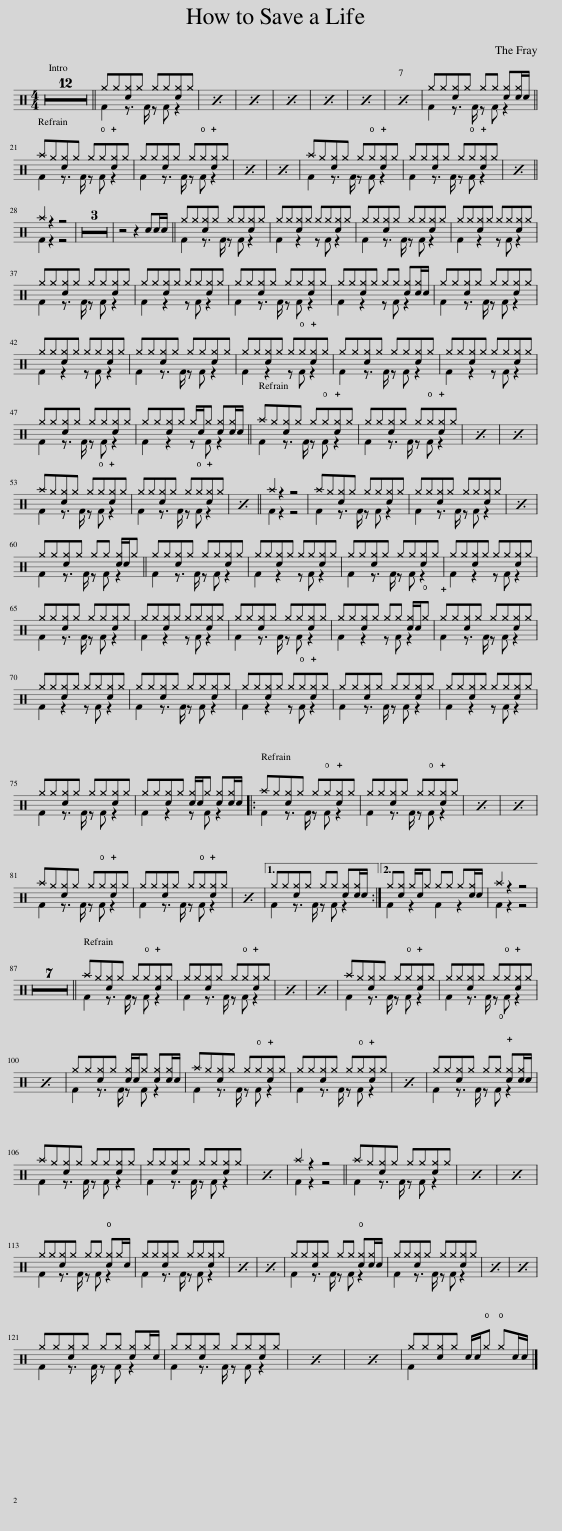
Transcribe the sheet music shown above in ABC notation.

X:1
%%score ( 1 2 )
L:1/8
M:4/4
I:linebreak $
K:C
V:1 perc
K:none
V:2 perc
K:none
V:1
 z8 | z8 | z8 | z8 | z8 | %5
 z8 | z8 | z8 | z8 | z8 | %10
 z8 | z8 || ^g^g[c^g]^g ^g^g[c^g]^g | x8 | x8 | %15
 x8 | x8 | x8 | x8 | ^g^g[c^g]^g ^g^g [c^g][c^g]/c/ ||$ %20
 ^a^g[c^g]^g ^g!open!^g!plus![c^g]^g | ^g^g[c^g]^g ^g!open!^g!plus![c^g]^g | x8 | x8 | ^a^g[c^g]^g ^g!open!^g!plus![c^g]^g | %25
 ^g^g[c^g]^g ^g!open!^g!plus![c^g]^g | x8 ||$ ^a2 z2 z4 | z8 | z8 | %30
 z8 | z4 z2 cc/c/ || ^g^g[c^g]^g ^g^g[c^g]^g | ^g^g[c^g]^g ^g^g[c^g]^g | ^g^g[c^g]^g ^g^g[c^g]^g | %35
 ^g^g[c^g]^g ^g^g[c^g]^g |$ ^g^g[c^g]^g ^g^g[c^g]^g | ^g^g[c^g]^g ^g^g[c^g]^g | ^g^g[c^g]^g ^g^g[c^g]^g | ^g^g[c^g]^g ^g^g [c^g][c^g]/c/ | %40
 ^g^g[c^g]^g ^g^g[c^g]^g |$ ^g^g[c^g]^g ^g^g[c^g]^g | ^g^g[c^g]^g ^g^g[c^g]^g | ^g^g[c^g]^g ^g!open!^g!plus![c^g]^g | ^g^g[c^g]^g ^g^g[c^g]^g | %45
 ^g^g[c^g]^g ^g^g[c^g]^g |$ ^g^g[c^g]^g ^g^g[c^g]^g | ^g^g[c^g]^g ^g/c/^g [c^g][c^g]/c/ || ^a^g[c^g]^g ^g!open!^g!plus![c^g]^g | ^g^g[c^g]^g ^g!open!^g!plus![c^g]^g | %50
 x8 | x8 |$ ^a^g[c^g]^g ^g!open!^g!plus![c^g]^g | ^g^g[c^g]^g ^g!open!^g!plus![c^g]^g | x8 || %55
 ^a2 z2 z4 | ^a^g[c^g]^g ^g^g[c^g]^g | ^g^g[c^g]^g ^g^g[c^g]^g | x8 |$ ^g^g[c^g]^g ^g^g [c^g]/c/^g || %60
 ^g^g[c^g]^g ^g^g[c^g]^g | ^g^g[c^g]^g ^g^g[c^g]^g | ^g^g[c^g]^g ^g^g[c^g]^g | ^g^g[c^g]^g ^g^g[c^g]^g |$ ^g^g[c^g]^g ^g^g[c^g]^g | %65
 ^g^g[c^g]^g ^g^g[c^g]^g | ^g^g[c^g]^g ^g^g[c^g]^g | ^g^g[c^g]^g ^g^g [c^g]/c/!open!^g | !plus!^g^g[c^g]^g ^g^g[c^g]^g |$ ^g^g[c^g]^g ^g^g[c^g]^g | %70
 ^g^g[c^g]^g ^g^g[c^g]^g | ^g^g[c^g]^g ^g!open!^g!plus![c^g]^g | ^g^g[c^g]^g ^g^g[c^g]^g | ^g^g[c^g]^g ^g^g[c^g]^g |$ ^g^g[c^g]^g ^g^g[c^g]^g | %75
 ^g^g[c^g]^g [c^g]/c/^g [c^g][c^g]/c/ |: ^a^g[c^g]^g ^g!open!^g!plus![c^g]^g | ^g^g[c^g]^g ^g!open!^g!plus![c^g]^g | x8 | x8 |$ %80
 ^a^g[c^g]^g ^g!open!^g!plus![c^g]^g | ^g^g[c^g]^g ^g!open!^g!plus![c^g]^g | x8 |1 ^g^g[c^g]^g ^g^g [c^g][c^g]/c/ :|2 ^g[c^g] ^g/c/^g ^g^g ^g[c^g]/c/ | %85
 ^a2 z2 z4 ||$ z8 | z8 | z8 | z8 | %90
 z8 | z8 | z8 || ^a^g[c^g]^g ^g!open!^g!plus![c^g]^g | ^g^g[c^g]^g ^g!open!^g!plus![c^g]^g | %95
 x8 | x8 | ^a^g[c^g]^g ^g!open!^g!plus![c^g]^g | ^g^g[c^g]^g ^g!open!^g!plus![c^g]^g |$ x8 | %100
 ^g^g[c^g]^g [c^g]/c/^g [c^g][c^g]/c/ | ^a^g[c^g]^g ^g!open!^g!plus![c^g]^g | ^g^g[c^g]^g ^g!open!^g!plus![c^g]^g | x8 | ^g^g[c^g]^g ^g!open!^g !plus![c^g][c^g]/c/ |$ %105
 ^a^g[c^g]^g ^g^g[c^g]^g | ^g^g[c^g]^g ^g^g[c^g]^g | x8 | ^a2 z2 z4 || ^a^g[c^g]^g ^g^g[c^g]^g | %110
 x8 | x8 |$ ^g^g[c^g]^g ^g^g !open![c^g]^g/c/ | ^g^g[c^g]^g ^g^g[c^g]^g | x8 | %115
 x8 | ^g^g[c^g]^g ^g^g !open![c^g][c^g]/c/ | ^g^g[c^g]^g ^g^g[c^g]^g | x8 | x8 |$ %120
 ^g^g[c^g]^g ^g^g [c^g]^g/c/ | ^g^g[c^g]^g ^g^g[c^g]^g | x8 | x8 | ^g^g[c^g]^g c/c/!open!^g !open!^gc/c/ |] %125
V:2
 x8 | x8 | x8 | x8 | x8 | %5
 x8 | x8 | x8 | x8 | x8 | %10
 x8 | x8 || F2 z3/2 F/ z F z2 | x8 | x8 | %15
 x8 | x8 | x8 | x8 | F2 z3/2 F/ z F z2 ||$ %20
 F2 z3/2 F/ z F z2 | F2 z3/2 F/ z F z2 | x8 | x8 | F2 z3/2 F/ z F z2 | %25
 F2 z3/2 F/ z F z2 | x8 ||$ F2 z2 z4 | x8 | x8 | %30
 x8 | x8 || F2 z3/2 F/ z F z2 | F2 z2 z F z2 | F2 z3/2 F/ z F z2 | %35
 F2 z2 z F z2 |$ F2 z3/2 F/ z F z2 | F2 z2 z F z2 | F2 z3/2 F/ z F z2 | F2 z2 z F z2 | %40
 F2 z3/2 F/ z F z2 |$ F2 z2 z F z2 | F2 z3/2 F/ z F z2 | F2 z2 z F z2 | F2 z3/2 F/ z F z2 | %45
 F2 z2 z F z2 |$ F2 z3/2 F/ z F z2 | F2 z2 z F z2 || F2 z3/2 F/ z F z2 | F2 z3/2 F/ z F z2 | %50
 x8 | x8 |$ F2 z3/2 F/ z F z2 | F2 z3/2 F/ z F z2 | x8 || %55
 F2 z2 z4 | F2 z3/2 F/ z F z2 | F2 z3/2 F/ z F z2 | x8 |$ F2 z3/2 F/ z F z2 || %60
 F2 z3/2 F/ z F z2 | F2 z2 z F z2 | F2 z3/2 F/ z F z2 | F2 z2 z F z2 |$ F2 z3/2 F/ z F z2 | %65
 F2 z2 z F z2 | F2 z3/2 F/ z F z2 | F2 z2 z F z2 | F2 z3/2 F/ z F z2 |$ F2 z2 z F z2 | %70
 F2 z3/2 F/ z F z2 | F2 z2 z F z2 | F2 z3/2 F/ z F z2 | F2 z2 z F z2 |$ F2 z3/2 F/ z F z2 | %75
 F2 z2 z F z2 |: F2 z3/2 F/ z F z2 | F2 z3/2 F/ z F z2 | x8 | x8 |$ %80
 F2 z3/2 F/ z F z2 | F2 z3/2 F/ z F z2 | x8 |1 F2 z3/2 F/ z F z2 :|2 F2 z2 F2 z2 | %85
 F2 z2 z4 ||$ x8 | x8 | x8 | x8 | %90
 x8 | x8 | x8 || F2 z3/2 F/ z F z2 | F2 z3/2 F/ z F z2 | %95
 x8 | x8 | F2 z3/2 F/ z F z2 | F2 z3/2 F/ z F z2 |$ x8 | %100
 F2 z3/2 F/ z F z2 | F2 z3/2 F/ z F z2 | F2 z3/2 F/ z F z2 | x8 | F2 z3/2 F/ z F z2 |$ %105
 F2 z3/2 F/ z F z2 | F2 z3/2 F/ z F z2 | x8 | F2 z2 z4 || F2 z3/2 F/ z F z2 | %110
 x8 | x8 |$ F2 z3/2 F/ z F z2 | F2 z3/2 F/ z F z2 | x8 | %115
 x8 | F2 z3/2 F/ z F z2 | F2 z3/2 F/ z F z2 | x8 | x8 |$ %120
 F2 z3/2 F/ z F z2 | F2 z3/2 F/ z F z2 | x8 | x8 | F2 x6 |] %125
